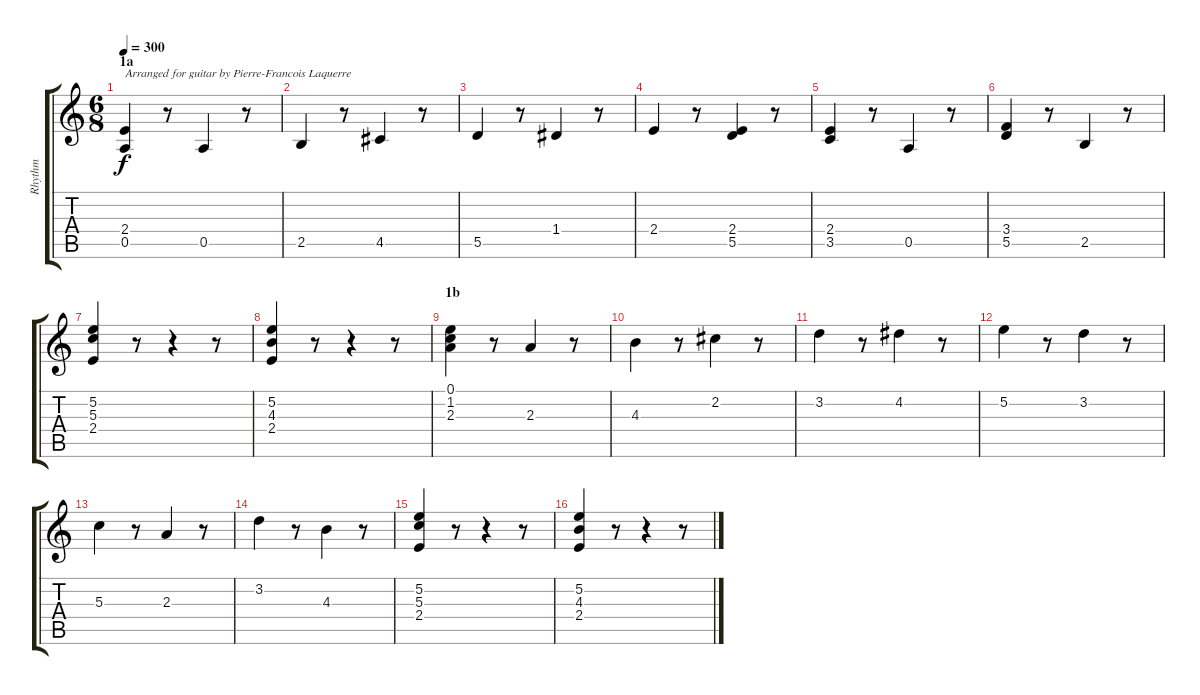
\track ("Rhythm" "Rhythm") {instrument distortionguitar}
\staff {score tabs}
\tuning (E4 B3 G3 D3 A2 E2) {hide}
\ts (6 8)
\section ("" "1a")
\tempo 300
\clef g2
\ks c
(2.4 0.5).4{txt "Arranged for guitar by Pierre-Francois Laquerre" dy f instrument distortionguitar} r.8 0.5.4 r.8 |
2.5.4 r.8 4.5.4 r.8 |
5.5.4{txt ""} r.8 1.4.4 r.8 |
2.4.4 r.8 (2.4 5.5).4 r.8 |
(2.4 3.5).4 r.8 0.5.4 r.8 |
(3.4 5.5).4 r.8 2.5.4 r.8 |
(5.2 5.3 2.4).4 r.8 r.4 r.8 |
(5.2 4.3 2.4).4 r.8 r.4 r.8 |
\section ("" "1b")
(0.1 1.2 2.3).4 r.8 2.3.4 r.8 |
4.3.4 r.8 2.2.4 r.8 |
3.2.4 r.8 4.2.4 r.8 |
5.2.4 r.8 3.2.4 r.8 |
5.3.4 r.8 2.3.4 r.8 |
3.2.4 r.8 4.3.4 r.8 |
(5.2 5.3 2.4).4 r.8 r.4 r.8 |
(5.2 4.3 2.4).4 r.8 r.4 r.8
